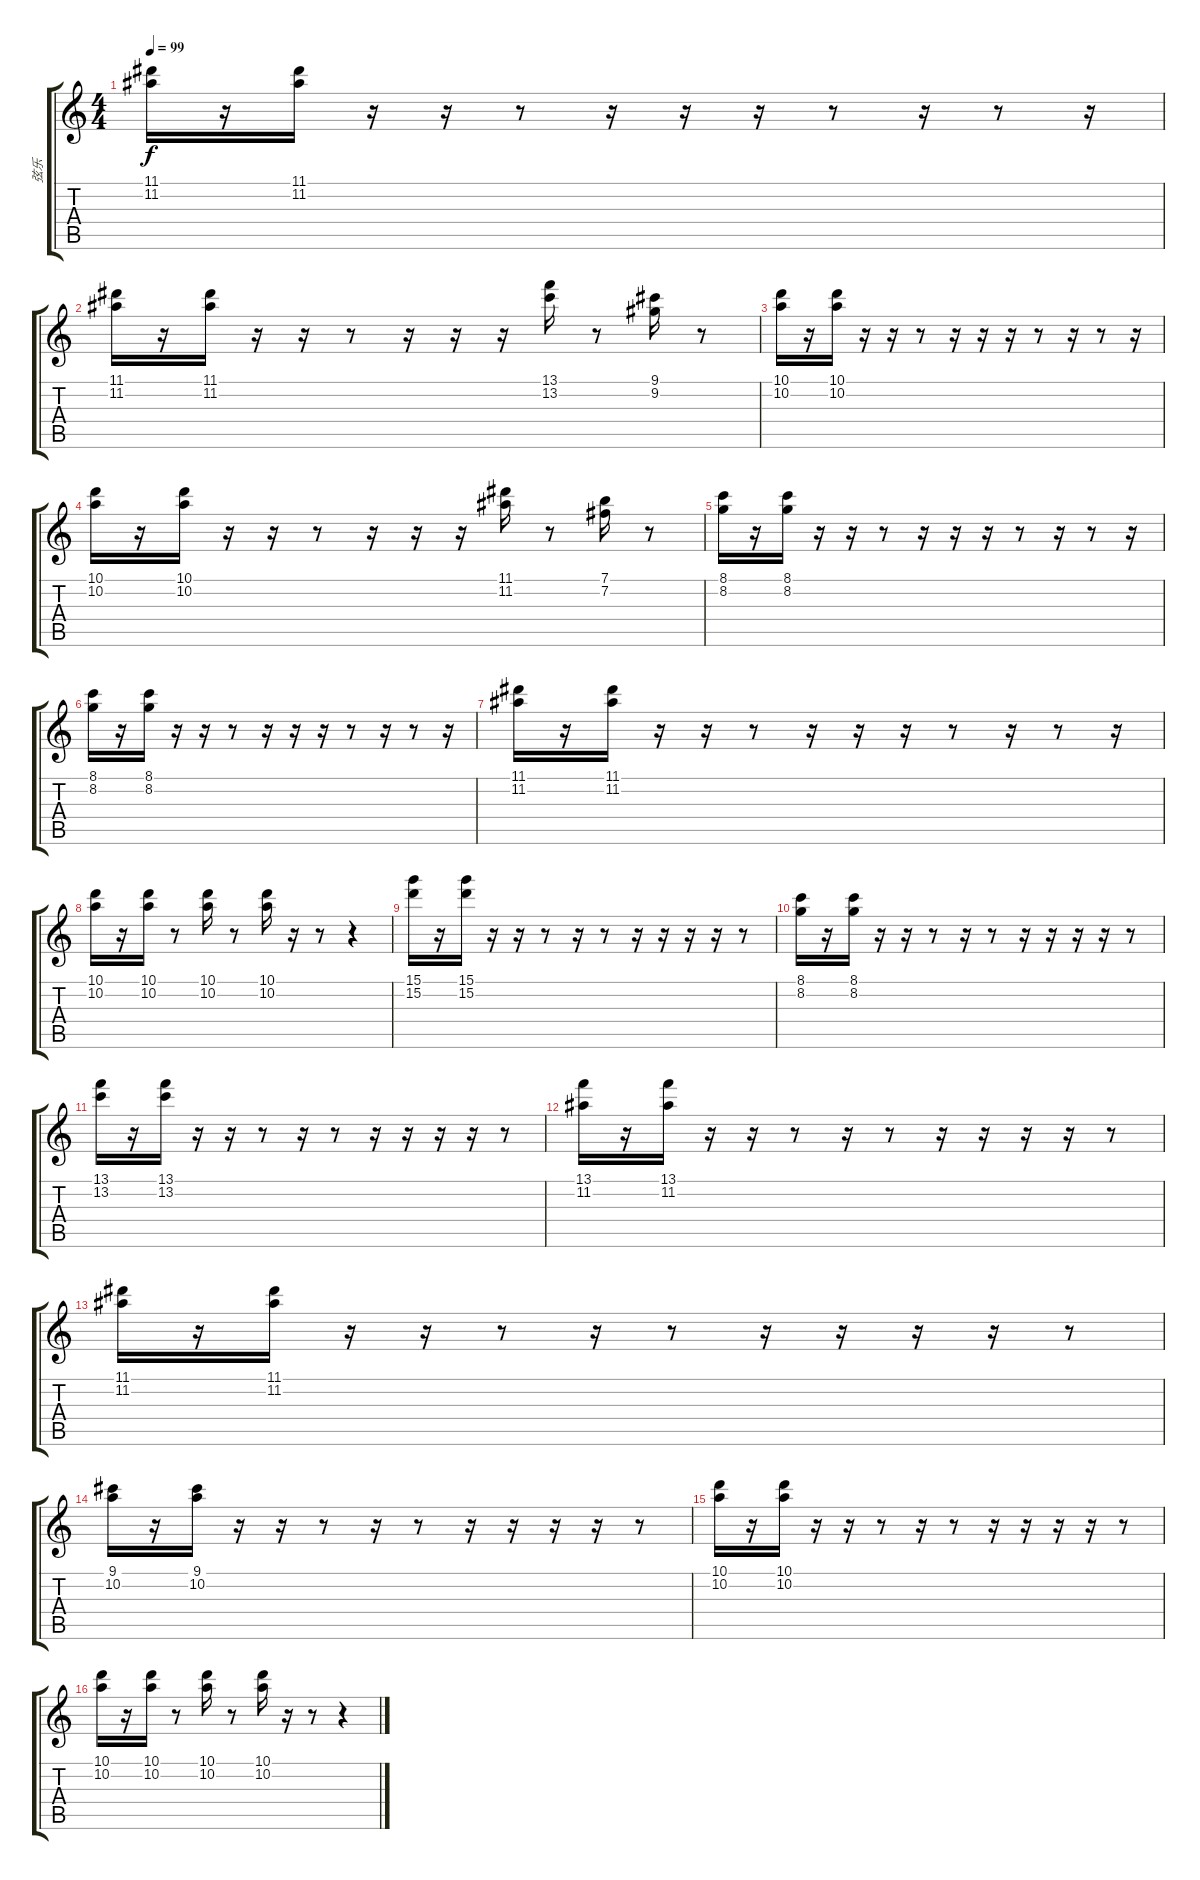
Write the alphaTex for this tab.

\track ("弦乐" "弦乐") {instrument acousticguitarsteel}
\staff {score tabs}
\tuning (E4 B3 G3 D3 A2 E2) {hide}
\ts (4 4)
\tempo 99
\clef g2
\ks c
(11.1 11.2).16{dy f} r.16 (11.1 11.2).16 r.16 r.16 r.8 r.16 r.16 r.16 r.8 r.16 r.8 r.16 |
(11.1 11.2).16 r.16 (11.1 11.2).16 r.16 r.16 r.8 r.16 r.16 r.16 (13.1 13.2).16 r.8 (9.1 9.2).16 r.8 |
(10.1 10.2).16 r.16 (10.1 10.2).16 r.16 r.16 r.8 r.16 r.16 r.16 r.8 r.16 r.8 r.16 |
(10.1 10.2).16 r.16 (10.1 10.2).16 r.16 r.16 r.8 r.16 r.16 r.16 (11.1 11.2).16 r.8 (7.1 7.2).16 r.8 |
(8.1 8.2).16 r.16 (8.1 8.2).16 r.16 r.16 r.8 r.16 r.16 r.16 r.8 r.16 r.8 r.16 |
(8.1 8.2).16 r.16 (8.1 8.2).16 r.16 r.16 r.8 r.16 r.16 r.16 r.8 r.16 r.8 r.16 |
(11.1 11.2).16 r.16 (11.1 11.2).16 r.16 r.16 r.8 r.16 r.16 r.16 r.8 r.16 r.8 r.16 |
(10.1 10.2).16 r.16 (10.1 10.2).16 r.8 (10.1 10.2).16 r.8 (10.1 10.2).16 r.16 r.8 r.4 |
(15.1 15.2).16 r.16 (15.1 15.2).16 r.16 r.16 r.8 r.16 r.8 r.16 r.16 r.16 r.16 r.8 |
(8.1 8.2).16 r.16 (8.1 8.2).16 r.16 r.16 r.8 r.16 r.8 r.16 r.16 r.16 r.16 r.8 |
(13.1 13.2).16 r.16 (13.1 13.2).16 r.16 r.16 r.8 r.16 r.8 r.16 r.16 r.16 r.16 r.8 |
(13.1 11.2).16 r.16 (13.1 11.2).16 r.16 r.16 r.8 r.16 r.8 r.16 r.16 r.16 r.16 r.8 |
(11.1 11.2).16 r.16 (11.1 11.2).16 r.16 r.16 r.8 r.16 r.8 r.16 r.16 r.16 r.16 r.8 |
(9.1 10.2).16 r.16 (9.1 10.2).16 r.16 r.16 r.8 r.16 r.8 r.16 r.16 r.16 r.16 r.8 |
(10.1 10.2).16 r.16 (10.1 10.2).16 r.16 r.16 r.8 r.16 r.8 r.16 r.16 r.16 r.16 r.8 |
(10.1 10.2).16 r.16 (10.1 10.2).16 r.8 (10.1 10.2).16 r.8 (10.1 10.2).16 r.16 r.8 r.4
